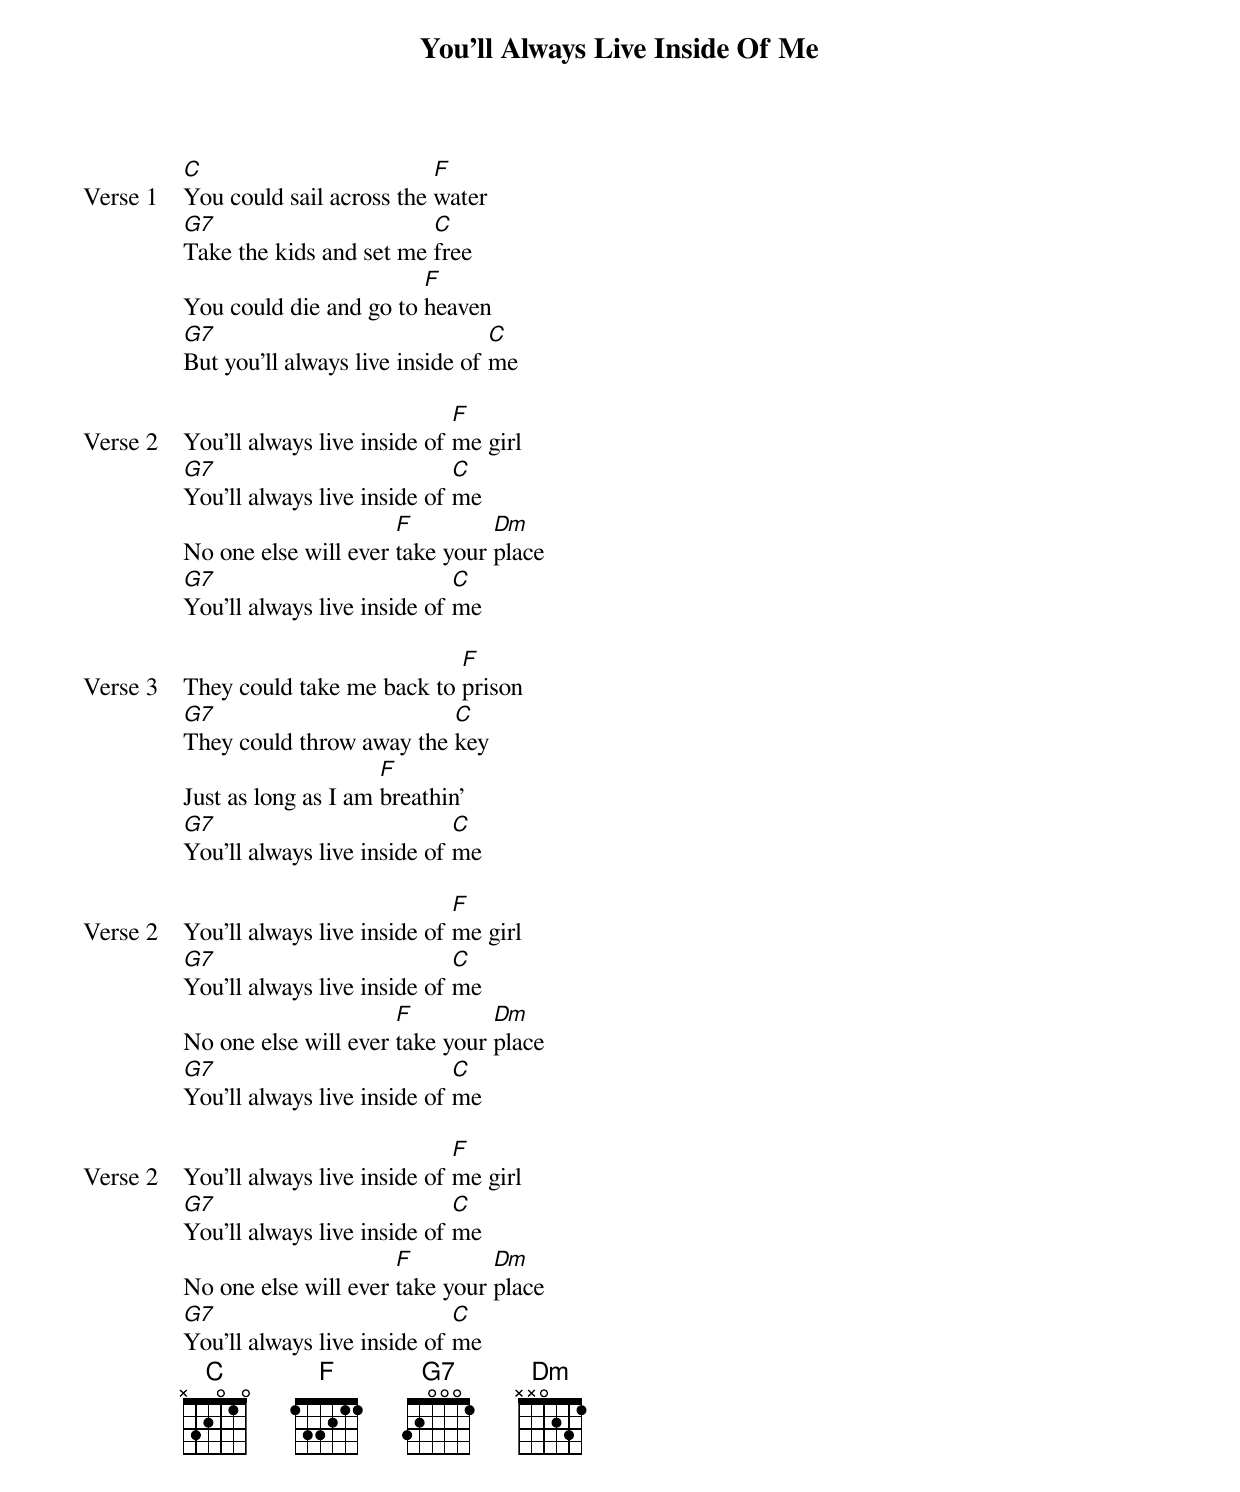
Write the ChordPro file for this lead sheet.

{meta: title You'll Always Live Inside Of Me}
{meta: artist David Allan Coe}
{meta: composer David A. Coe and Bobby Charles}

{start_of_verse: Verse 1}
[C]You could sail across the [F]water
[G7]Take the kids and set me [C]free
You could die and go to [F]heaven
[G7]But you'll always live inside of [C]me
{end_of_verse}

{start_of_verse: Verse 2}
You'll always live inside of [F]me girl
[G7]You'll always live inside of [C]me
No one else will ever [F]take your [Dm]place
[G7]You'll always live inside of [C]me
{end_of_verse}

{start_of_verse: Verse 3}
They could take me back to [F]prison
[G7]They could throw away the [C]key
Just as long as I am [F]breathin'
[G7]You'll always live inside of [C]me
{end_of_verse}

{start_of_verse: Verse 2}
You'll always live inside of [F]me girl
[G7]You'll always live inside of [C]me
No one else will ever [F]take your [Dm]place
[G7]You'll always live inside of [C]me
{end_of_verse}

{start_of_verse: Verse 2}
You'll always live inside of [F]me girl
[G7]You'll always live inside of [C]me
No one else will ever [F]take your [Dm]place
[G7]You'll always live inside of [C]me
{end_of_verse}
